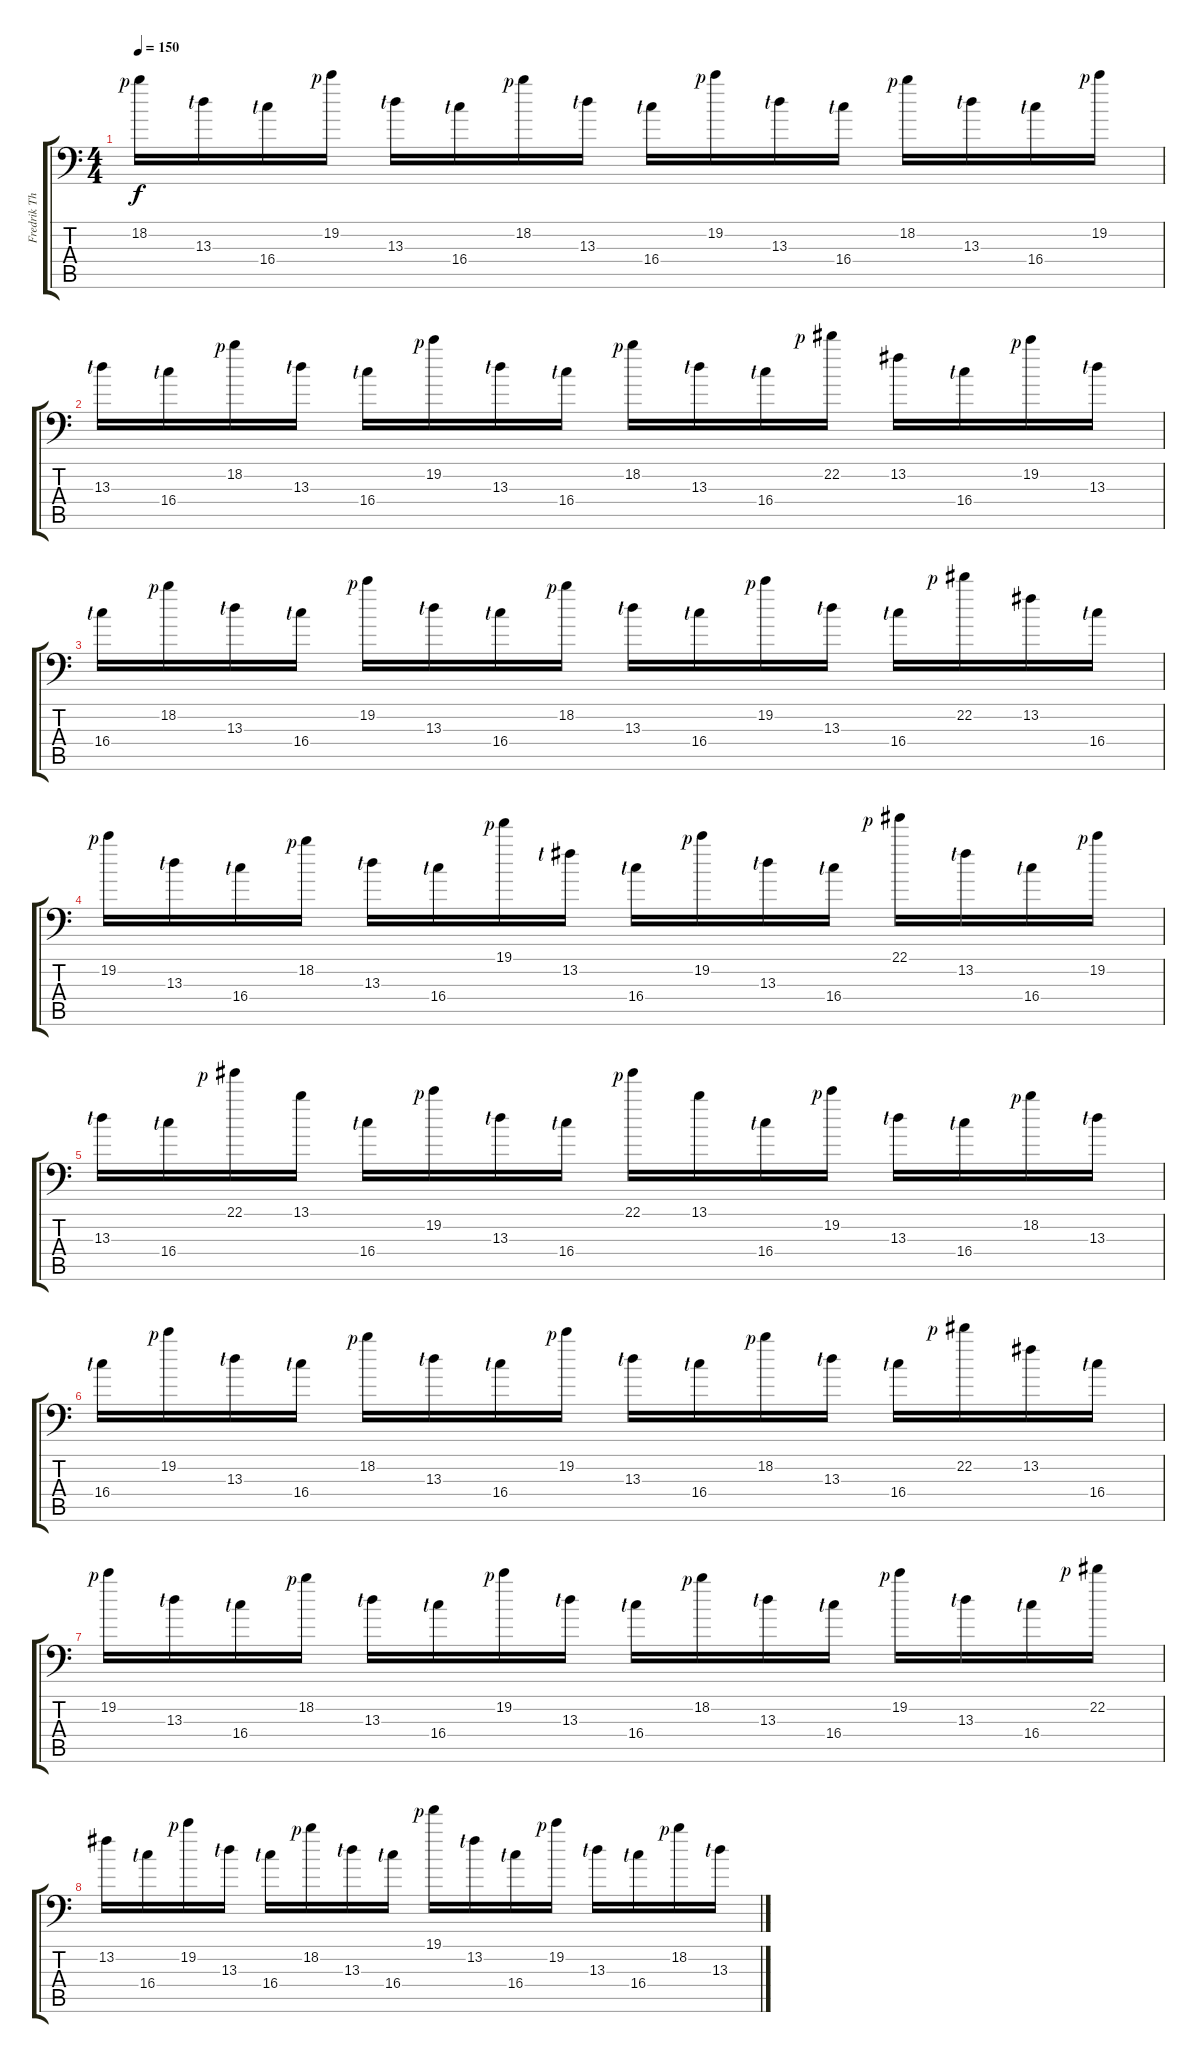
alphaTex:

\track ("Fredrik Thordendal" "Fredrik Th") {instrument electricguitarmuted}
\staff {score tabs}
\tuning (Bb3 F3 Db3 Ab2 Eb2 Bb1) {hide}
\ts (4 4)
\tempo 150
\clef f4
\ks c
18.2{rf 1}.16{dy f} 13.3{lf 1}.16 16.4{lf 1}.16 19.2{rf 1}.16 13.3{lf 1}.16 16.4{lf 1}.16 18.2{rf 1}.16 13.3{lf 1}.16 16.4{lf 1}.16 19.2{rf 1}.16 13.3{lf 1}.16 16.4{lf 1}.16 18.2{rf 1}.16 13.3{lf 1}.16 16.4{lf 1}.16 19.2{rf 1}.16 |
13.3{lf 1}.16 16.4{lf 1}.16 18.2{rf 1}.16 13.3{lf 1}.16 16.4{lf 1}.16 19.2{rf 1}.16 13.3{lf 1}.16 16.4{lf 1}.16 18.2{rf 1}.16 13.3{lf 1}.16 16.4{lf 1}.16 22.2{rf 1}.16 13.2.16 16.4{lf 1}.16 19.2{rf 1}.16 13.3{lf 1}.16 |
16.4{lf 1}.16 18.2{rf 1}.16 13.3{lf 1}.16 16.4{lf 1}.16 19.2{rf 1}.16 13.3{lf 1}.16 16.4{lf 1}.16 18.2{rf 1}.16 13.3{lf 1}.16 16.4{lf 1}.16 19.2{rf 1}.16 13.3{lf 1}.16 16.4{lf 1}.16 22.2{rf 1}.16 13.2.16 16.4{lf 1}.16 |
19.2{rf 1}.16 13.3{lf 1}.16 16.4{lf 1}.16 18.2{rf 1}.16 13.3{lf 1}.16 16.4{lf 1}.16 19.1{rf 1}.16 13.2{lf 1}.16 16.4{lf 1}.16 19.2{rf 1}.16 13.3{lf 1}.16 16.4{lf 1}.16 22.1{rf 1}.16 13.2{lf 1}.16 16.4{lf 1}.16 19.2{rf 1}.16 |
13.3{lf 1}.16 16.4{lf 1}.16 22.1{rf 1}.16 13.1.16 16.4{lf 1}.16 19.2{rf 1}.16 13.3{lf 1}.16 16.4{lf 1}.16 22.1{rf 1}.16 13.1.16 16.4{lf 1}.16 19.2{rf 1}.16 13.3{lf 1}.16 16.4{lf 1}.16 18.2{rf 1}.16 13.3{lf 1}.16 |
16.4{lf 1}.16 19.2{rf 1}.16 13.3{lf 1}.16 16.4{lf 1}.16 18.2{rf 1}.16 13.3{lf 1}.16 16.4{lf 1}.16 19.2{rf 1}.16 13.3{lf 1}.16 16.4{lf 1}.16 18.2{rf 1}.16 13.3{lf 1}.16 16.4{lf 1}.16 22.2{rf 1}.16 13.2.16 16.4{lf 1}.16 |
19.2{rf 1}.16 13.3{lf 1}.16 16.4{lf 1}.16 18.2{rf 1}.16 13.3{lf 1}.16 16.4{lf 1}.16 19.2{rf 1}.16 13.3{lf 1}.16 16.4{lf 1}.16 18.2{rf 1}.16 13.3{lf 1}.16 16.4{lf 1}.16 19.2{rf 1}.16 13.3{lf 1}.16 16.4{lf 1}.16 22.2{rf 1}.16 |
13.2.16 16.4{lf 1}.16 19.2{rf 1}.16 13.3{lf 1}.16 16.4{lf 1}.16 18.2{rf 1}.16 13.3{lf 1}.16 16.4{lf 1}.16 19.1{rf 1}.16 13.2{lf 1}.16 16.4{lf 1}.16 19.2{rf 1}.16 13.3{lf 1}.16 16.4{lf 1}.16 18.2{rf 1}.16 13.3{lf 1}.16
